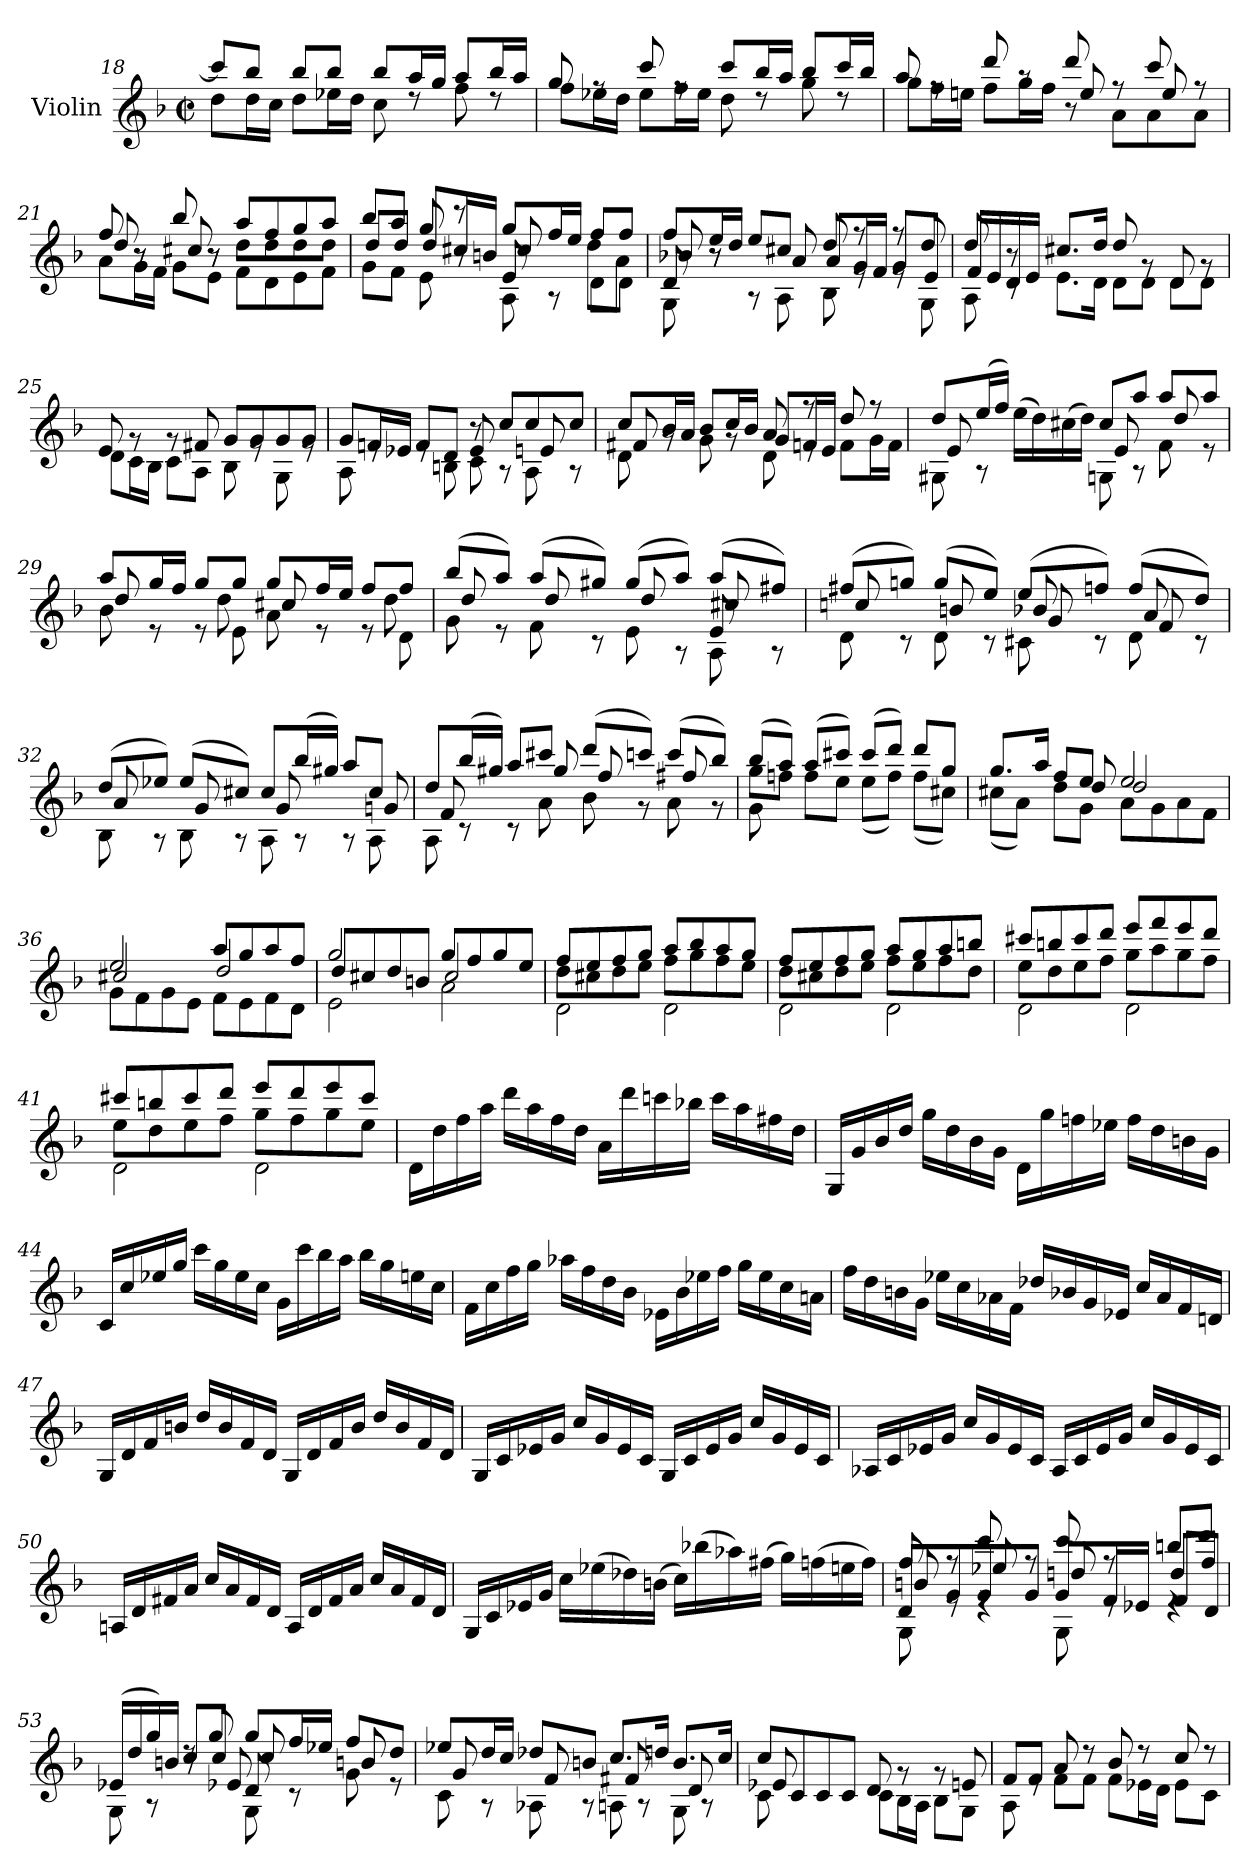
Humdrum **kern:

**kern
*part1
*staff1
*I"Violin
*I'Vln.
*clefG2
*k[b-]
*M2/2
*met(c|)
=18
*^
8ccc/L]	8dd\L
8bb-/J	16dd\L
.	16cc\JJ
8bb-/L	8dd\L
8bb-/J	16ee-X\L
.	16dd\JJ
8bb-/L	8cc\
16aa/L	8rdd
16gg/JJ	.
8aa/L	8ff\
16bb-/L	8rdd
16aa/JJ	.
!!LO:LB:g=z	!!
=19	=19
8gg/	8ff\L
8rff	16ee-X\L
.	16dd\JJ
8ccc/	8ee-\L
8rff	16ff\L
.	16ee-\JJ
8ccc/L	8dd\
16bb-/L	8rdd
16aa/JJ	.
8bb-/L	8gg\
16ccc/L	8rdd
16bb-/JJ	.
=20	=20
*	*^
8aa/	8gg\L	2ryy
8rff	16ff\L	.
.	16een\JJ	.
8ddd/	8ff\L	.
8raa	16gg\L	.
.	16ff\JJ	.
8ddd/	8r	8ee/
8rff	8a\L	8ryy
8ccc/	8a\	8ee/
8rff	8a\J	8ryy
=21	=21	=21
8ff/	8a\L	8dd/
8r	16g\L	8r
.	16f\JJ	.
8bb-/	8g\L	8cc#X/
8r	8e\J	8r
8aa/L	8f\L	8dd\L
8ff/	8d\	8dd\
8gg/	8e\	8dd\
8aa/J	8f\J	8dd\J
=22	=22	=22
*	*	*^
8bb-/L	8g\L	8dd/L	2ryy
8aa/J	8f\J	8dd/J	.
8gg/	8e\	8dd/L	.
8rccc	8r	16cc#X/L	.
.	.	16bn/JJ	.
8gg/L	8A\	8cc#/	8e/
16ff/L	8r	8ryy	8ryy
16ee/JJ	.	.	.
8ff/L	8d\L	8dd\L	4ryy
8ff/J	8d\J	8a\J	.
!!LO:LB:g=z	!!	!!	!!
=23	=23	=23	=23
8ff/L	8G\	8b-X/	8d/
16ee/L	8r	8ryy	8r
16dd/JJ	.	.	.
8ee/L	8r	8ryy	4ryy
8cc#X/J	8A\	8a/	.
8dd/	8B-\	8a/L	2ryy
8rff	8re	16g/L	.
.	.	16f/JJ	.
8rff	8re	8g/L	.
8dd/	8G\	8e/J	.
*	*	*v	*v
=24	=24	=24
8dd/	8A\	16f/LL
.	.	16e/
8r	8rc	16d/
.	.	16e/JJ
8.cc#X/L	8.e\L	4ryy
16dd/Jk	16d\Jk	.
8dd/	8d\L	2ryy
8rg	8d\J	.
8d/	8d\L	.
8rg	8d\J	.
*	*v	*v
=25	=25
8e/	8d\L
8rg	16c\L
.	16B-\JJ
8rg	8c\L
8f#X/	8A\J
8g/L	8B-\
8g/	8re
8g/	8G\
8g/J	8re
=26	=26
*	*^
8g/L	8A\	2ryy
16fn/L	8re	.
16e-X/JJ	.	.
8f/L	8re	.
8d/J	8Bn\	.
8r	8c\	8e-/
8cc/L	8r	8ryy
8cc/	8A\	8en/
8cc/J	8r	8ryy
!!LO:LB:g=z	!!	!!
=27	=27	=27
8cc/L	8d\	8f#X/
16b-/L	8rg	8ryy
16a/JJ	.	.
8b-/L	8g\	4ryy
16cc/L	8rg	.
16b-/JJ	.	.
8a/	8d\	8g/L
8rff	8re	16fn/L
.	.	16e/JJ
8dd/	8f\L	4ryy
8r	16g\L	.
.	16f\JJ	.
=28	=28	=28
8dd/L	8G#X\	8e/
(>16ee/L	8r	8ryy
16ff/JJ)	.	.
(>16ee\LL	4ryy	4ryy
16dd\)	.	.
(>16cc#X\	.	.
16dd\JJ)	.	.
8cc#/L	8Gn\	8e/
8aa/J	8r	8ryy
8aa/L	8f\	8dd/
8aa/J	8r	8ryy
=29	=29	=29
8aa/L	8b-\	8dd/
16gg/L	8r	8ryy
16ff/JJ	.	.
8gg/L	8r	8ryy
8gg/J	8e\	8dd\
8gg/L	8a\	8cc#X/
16ff/L	8r	8ryy
16ee/JJ	.	.
8ff/L	8r	8ryy
8ff/J	8d\	8dd\
=30	=30	=30
*	*	*^
(>8bb-/L	8g\	8dd/	2ryy
8aa/J)	8r	8ryy	.
(>8aa/L	8f\	8dd/	.
8gg#X/J)	8r	8ryy	.
(>8gg#/L	8e\	8dd/	4ryy
8aa/J)	8r	8ryy	.
(>8aa/L	8A\	8cc#X/	8e/
8ff#X/J)	8r	8ryy	8ryy
!!LO:LB:g=z	!!	!!	!!
=31	=31	=31	=31
(>8ff#X/L	8d\	8ccn/	2ryy
8ggn/J)	8r	8ryy	.
(>8gg/L	8d\	8bn/	.
8ee/J)	8r	8ryy	.
(>8ee/L	8c#X\	8b-X/	8g/
8ffn/J)	8r	8ryy	8ryy
(>8ff/L	8d\	8a/	8f/
8dd/J)	8r	8ryy	8ryy
*	*	*v	*v
=32	=32	=32
(>8dd/L	8B-\	8a/
8ee-X/J)	8r	8ryy
(>8ee-/L	8B-\	8g/
8cc#X/J)	8r	8ryy
8cc#/L	8A\	8g/
(>16bb-/L	8r	8ryy
16gg#X/JJ)	.	.
8aa/L	8r	8ryy
8cc#/J	8A\	8gn/
=33	=33	=33
8dd/L	8A\	8f/
(>16bb-/L	8r	8ryy
16gg#X/JJ)	.	.
8aa/L	8r	8ryy
8ccc#X/J	8a\	8gg#/
(>8ddd/L	8b-\	8ff/
8cccn/J)	8r	8ryy
(>8ccc/L	8a\	8ff#X/
8bb-/J)	8r	8ryy
=34	=34	=34
(>8bb-/L	8gg\L	8g\
8aa/J)	8ffn\J	8ryy
(>8aa/L	8ff\L	4ryy
8ccc#X/J)	8ee\J	.
(>8ccc#/L	(<8ee\L	2ryy
8ddd/J)	8ff\J)	.
8ddd/L	(<8ff\L	.
8gg/J	8cc#X\J)	.
!!LO:PB:g=z	!!	!!
=35	=35	=35
8.gg/L	(<8cc#X\L	4ryy
.	8a\J)	.
16aa/Jk	.	.
8ff/L	8dd\L	8ryy
8ee/J	8g\J	8dd/
2ee/	8a\L	2dd/
.	8g\	.
.	8a\	.
.	8f\J	.
=36	=36	=36
2ee/	8g\L	2cc#X/
.	8f\	.
.	8g\	.
.	8e\J	.
8aa/L	8f\L	2dd/
8gg/	8e\	.
8aa/	8f\	.
8ff/J	8d\J	.
=37	=37	=37
2gg/	2e\	8dd/L
.	.	8cc#X/
.	.	8dd/
.	.	8bn/J
8gg/L	2a\	2cc#/
8ff/	.	.
8gg/	.	.
8ee/J	.	.
=38	=38	=38
8ff/L	8dd\L	2d\
8ee/	8cc#X\	.
8ff/	8dd\	.
8gg/J	8ee\J	.
8aa/L	8ff\L	2d\
8bb-/	8gg\	.
8aa/	8ff\	.
8gg/J	8ee\J	.
=39	=39	=39
8ff/L	8dd\L	2d\
8ee/	8cc#X\	.
8ff/	8dd\	.
8gg/J	8ee\J	.
8aa/L	8ff\L	2d\
8gg/	8ee\	.
8aa/	8ff\	.
8bbn/J	8dd\J	.
!!LO:LB:g=z	!!	!!
=40	=40	=40
8ccc#X/L	8ee\L	2d\
8bbn/	8dd\	.
8ccc#/	8ee\	.
8ddd/J	8ff\J	.
8eee/L	8gg\L	2d\
8fff/	8aa\	.
8eee/	8gg\	.
8ddd/J	8ff\J	.
=41	=41	=41
8ccc#X/L	8ee\L	2d\
8bbn/	8dd\	.
8ccc#/	8ee\	.
8ddd/J	8ff\J	.
8eee/L	8gg\L	2d\
8ddd/	8ff\	.
8eee/	8gg\	.
8ccc#/J	8ee\J	.
*v	*v	*v
=42
16d\LL
16dd\
16ff\
16aa\JJ
16ddd\LL
16aa\
16ff\
16dd\JJ
16a\LL
16ddd\
16cccn\
16bb-X\JJ
16ccc\LL
16aa\
16ff#X\
16dd\JJ
=43
16G/LL
16g/
16b-/
16dd/JJ
16gg\LL
16dd\
16b-\
16g\JJ
16d\LL
16gg\
16ffn\
16ee-X\JJ
16ff\LL
16dd\
16bn\
16g\JJ
!!LO:LB:g=z
=44
16c/LL
16cc/
16ee-X/
16gg/JJ
16ccc\LL
16gg\
16ee-\
16cc\JJ
16g\LL
16ccc\
16bb-\
16aa\JJ
16bb-\LL
16gg\
16een\
16cc\JJ
=45
16f\LL
16cc\
16ff\
16gg\JJ
16aa-X\LL
16ff\
16dd\
16b-\JJ
16e-X\LL
16b-\
16ee-X\
16ff\JJ
16gg\LL
16ee-\
16cc\
16an\JJ
=46
16ff\LL
16dd\
16bn\
16g\JJ
16ee-X\LL
16cc\
16a-X\
16f\JJ
16dd-X/LL
16b-X/
16g/
16e-X/JJ
16cc/LL
16a-/
16f/
16dn/JJ
!!LO:LB:g=z
=47
16G/LL
16d/
16f/
16bn/JJ
16dd/LL
16b/
16f/
16d/JJ
16G/LL
16d/
16f/
16b/JJ
16dd/LL
16b/
16f/
16d/JJ
=48
16G/LL
16c/
16e-X/
16g/JJ
16cc/LL
16g/
16e-/
16c/JJ
16G/LL
16c/
16e-/
16g/JJ
16cc/LL
16g/
16e-/
16c/JJ
=49
16A-X/LL
16c/
16e-X/
16g/JJ
16cc/LL
16g/
16e-/
16c/JJ
16A-/LL
16c/
16e-/
16g/JJ
16cc/LL
16g/
16e-/
16c/JJ
!!LO:LB:g=z
=50
16An/LL
16d/
16f#X/
16a/JJ
16cc/LL
16a/
16f#/
16d/JJ
16A/LL
16d/
16f#/
16a/JJ
16cc/LL
16a/
16f#/
16d/JJ
=51
16G/LL
16c/
16e-X/
16g/JJ
16cc\LL
(>16ee-X\
16dd-X\)
(>16bn\JJ
16cc\LL)
(>16bb-X\
16aa-X\)
(>16ff#X\JJ
16gg\LL)
(>16ffn\
16een\
16ff\JJ)
=52
*^
*	*^
*	*	*^
8ff/	8G\	8bn/	8d/L
8rff	8re	8ryy	8g/
8ccc/	4re	8ee-X/	8g/
8rff	.	8ryy	8g/J
8ccc/	8G\	8ddn/	8g/L
8rff	8re	8rddyy	16f/L
.	.	.	16e-X/JJ
8bbn/L	4re	8dd/L	8f/L
8ddd/J	.	8ff/J	8d/J
!!LO:LB:g=z	!!	!!	!!
=53	=53	=53	=53
(>16e-X/LL	8G\	4ryy	4ryy
16dd/	.	.	.
16gg/)	8r	.	.
16bn/JJ	.	.	.
8rdd	8r	8cc/L	8ryy
8gg/	8ryy	8cc/J	8e-X/
8gg/L	8G\	8cc/	8d/
16ff/L	8r	8ryy	8ryy
16ee-X/JJ	.	.	.
8ff/L	8g\	8bn/	4ryy
8dd/J	8r	8ryy	.
*	*	*v	*v
=54	=54	=54
8ee-X/L	8c\	8g/
16dd/L	8r	8ryy
16cc/JJ	.	.
8dd-X/L	8A-X\	8f/
8bn/J	8r	8ryy
8.cc/L	8An\	8f#X/
.	8r	8ryy
16ddn/Jk	.	.
8.b/L	8G\	8d/
.	8r	8ryy
16cc/Jk	.	.
=55	=55	=55
8cc/L	8c\	8e-X/
8c/	8ryy	8ryy
8c/	4ryy	4ryy
8c/J	.	.
8d/	8c\L	2ryy
8rg	16B-\L	.
.	16A\JJ	.
8rg	8B-\L	.
8en/	8G\J	.
*	*v	*v
!!LO:LB:g=z
=56	=56
8f/L	8A\
8f/J	8re
8a/	8f\L
8r	8f\J
8b-/	8f\L
8r	16e-X\L
.	16d\JJ
8cc/	8e-\L
8r	8c\J
*v	*v
=
*-
